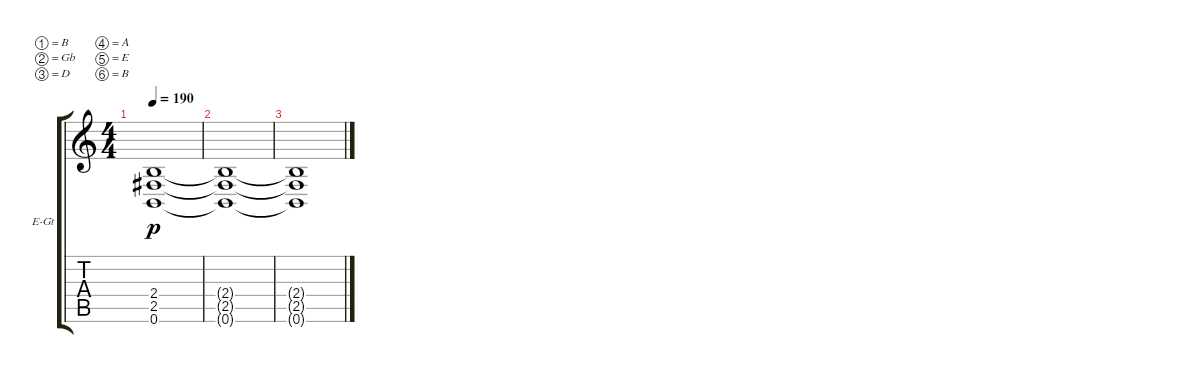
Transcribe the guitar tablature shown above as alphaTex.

\bracketExtendMode groupsimilarinstruments
\firstSystemTrackNameOrientation horizontal
\otherSystemsTrackNameOrientation horizontal
\track ("Electric Guitar 2" "E-Gt") {instrument distortionguitar}
\staff {score tabs}
\tuning (B3 Gb3 D3 A2 E2 B1)
\ts (4 4)
\tempo 190
\clef g2
\ks c
(0.6{t} 2.5{t} 2.4{t}).1{dy p} |
(0.6{t} 2.5{t} 2.4{t}).1 |
(0.6{t} 2.5{t} 2.4{t}).1
